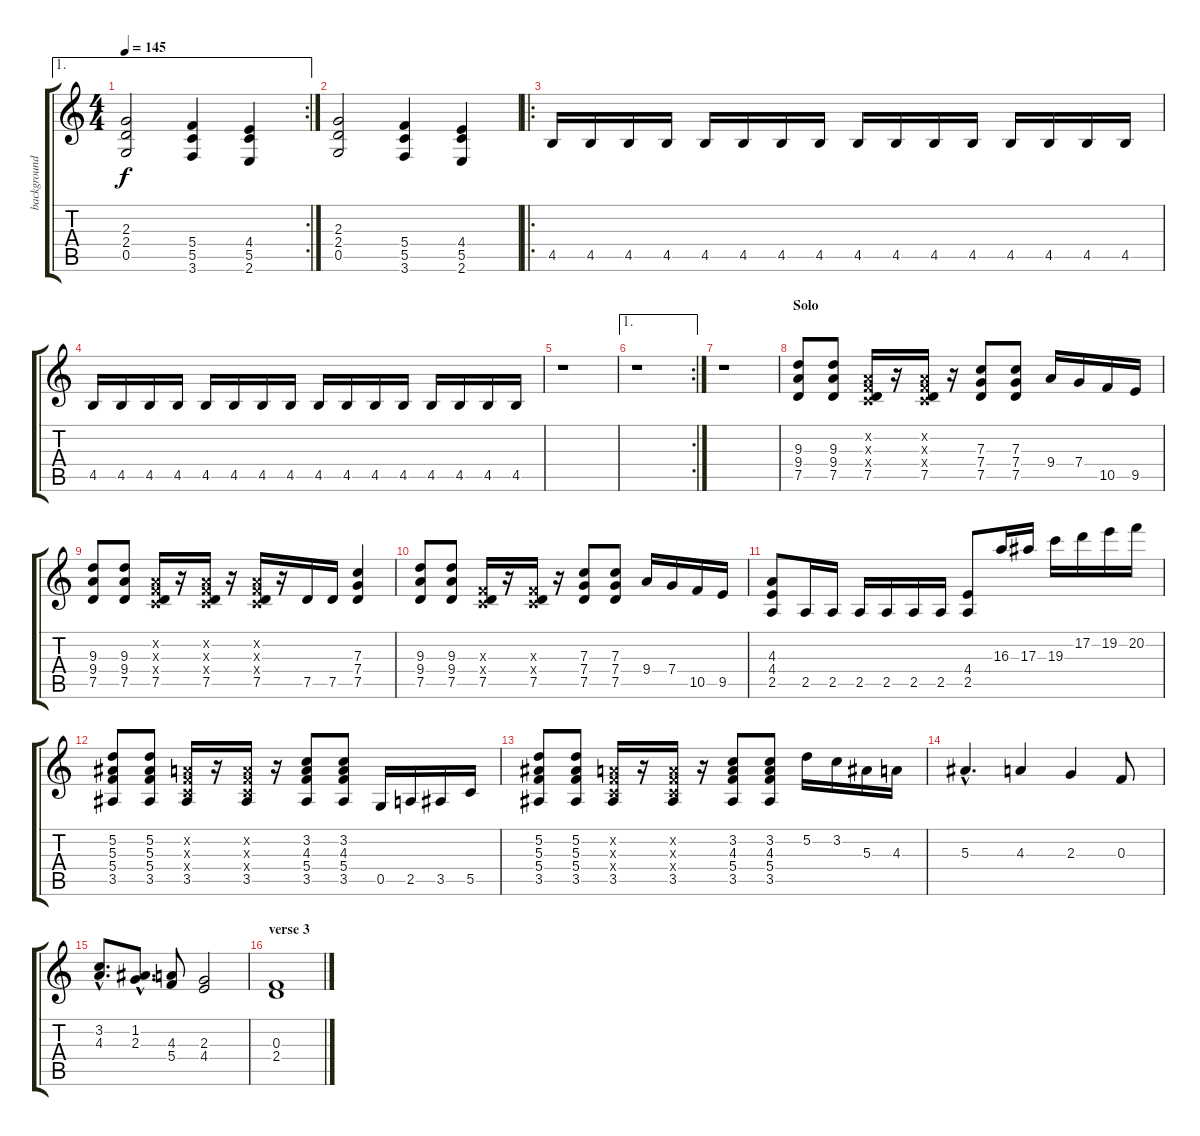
\track ("background guitar" "background") {instrument overdrivenguitar}
\staff {score tabs}
\tuning (D4 A3 F3 C3 G2 D2) {hide}
\ae 1
\rc 2
\ts (4 4)
\tempo 145
\clef g2
\ks c
(2.3 2.4 0.5).2{dy f} (5.4 5.5 3.6).4 (4.4 5.5 2.6).4 |
(2.3 2.4 0.5).2 (5.4 5.5 3.6).4 (4.4 5.5 2.6).4 |
\ro
4.5.16 4.5.16 4.5.16 4.5.16 4.5.16 4.5.16 4.5.16 4.5.16 4.5.16 4.5.16 4.5.16 4.5.16 4.5.16 4.5.16 4.5.16 4.5.16 |
4.5.16 4.5.16 4.5.16 4.5.16 4.5.16 4.5.16 4.5.16 4.5.16 4.5.16 4.5.16 4.5.16 4.5.16 4.5.16 4.5.16 4.5.16 4.5.16 |
r.1 |
\ae 1
\rc 2
r.1 |
r.1 |
\section ("" "Solo")
(9.3 9.4 7.5).8{instrument distortionguitar} (9.3 9.4 7.5).8 (0.2{x} 0.3{x} 0.4{x} 7.5).16 r.16 (0.2{x} 0.3{x} 0.4{x} 7.5).16 r.16 (7.3 7.4 7.5).8 (7.3 7.4 7.5).8 9.4.16 7.4.16 10.5.16 9.5.16 |
(9.3 9.4 7.5).8 (9.3 9.4 7.5).8 (0.2{x} 0.3{x} 0.4{x} 7.5).16 r.16 (0.2{x} 0.3{x} 0.4{x} 7.5).16 r.16 (0.2{x} 0.3{x} 0.4{x} 7.5).16 r.16 7.5.16 7.5.16 (7.3 7.4 7.5).4 |
(9.3 9.4 7.5).8 (9.3 9.4 7.5).8 (0.3{x} 0.4{x} 7.5).16 r.16 (0.3{x} 0.4{x} 7.5).16 r.16 (7.3 7.4 7.5).8 (7.3 7.4 7.5).8 9.4.16 7.4.16 10.5.16 9.5.16 |
(4.3 4.4 2.5).8 2.5.16 2.5.16 2.5.16 2.5.16 2.5.16 2.5.16 (4.4 2.5).8 16.3.16{instrument overdrivenguitar} 17.3.16 19.3.16 17.2.16 19.2.16 20.2.16 |
(5.2 5.3 5.4 3.5).8{instrument distortionguitar} (5.2 5.3 5.4 3.5).8 (0.2{x} 0.3{x} 0.4{x} 3.5).16 r.16 (0.2{x} 0.3{x} 0.4{x} 3.5).16 r.16 (3.2 4.3 5.4 3.5).8 (3.2 4.3 5.4 3.5).8 0.5.16 2.5.16 3.5.16 5.5.16 |
(5.2 5.3 5.4 3.5).8 (5.2 5.3 5.4 3.5).8 (0.2{x} 0.3{x} 0.4{x} 3.5).16 r.16 (0.2{x} 0.3{x} 0.4{x} 3.5).16 r.16 (3.2 4.3 5.4 3.5).8 (3.2 4.3 5.4 3.5).8 5.2.16 3.2.16 5.3.16 4.3.16 |
5.3{hac}.4{d} 4.3.4 2.3.4 0.3.8 |
(3.2{hac} 4.3{hac}).8{d} (1.2{hac} 2.3{hac}).8{d} (4.3 5.4).8 (2.3 4.4).2 |
\section ("" "verse 3")
(0.3 2.4).1{volume 4}
